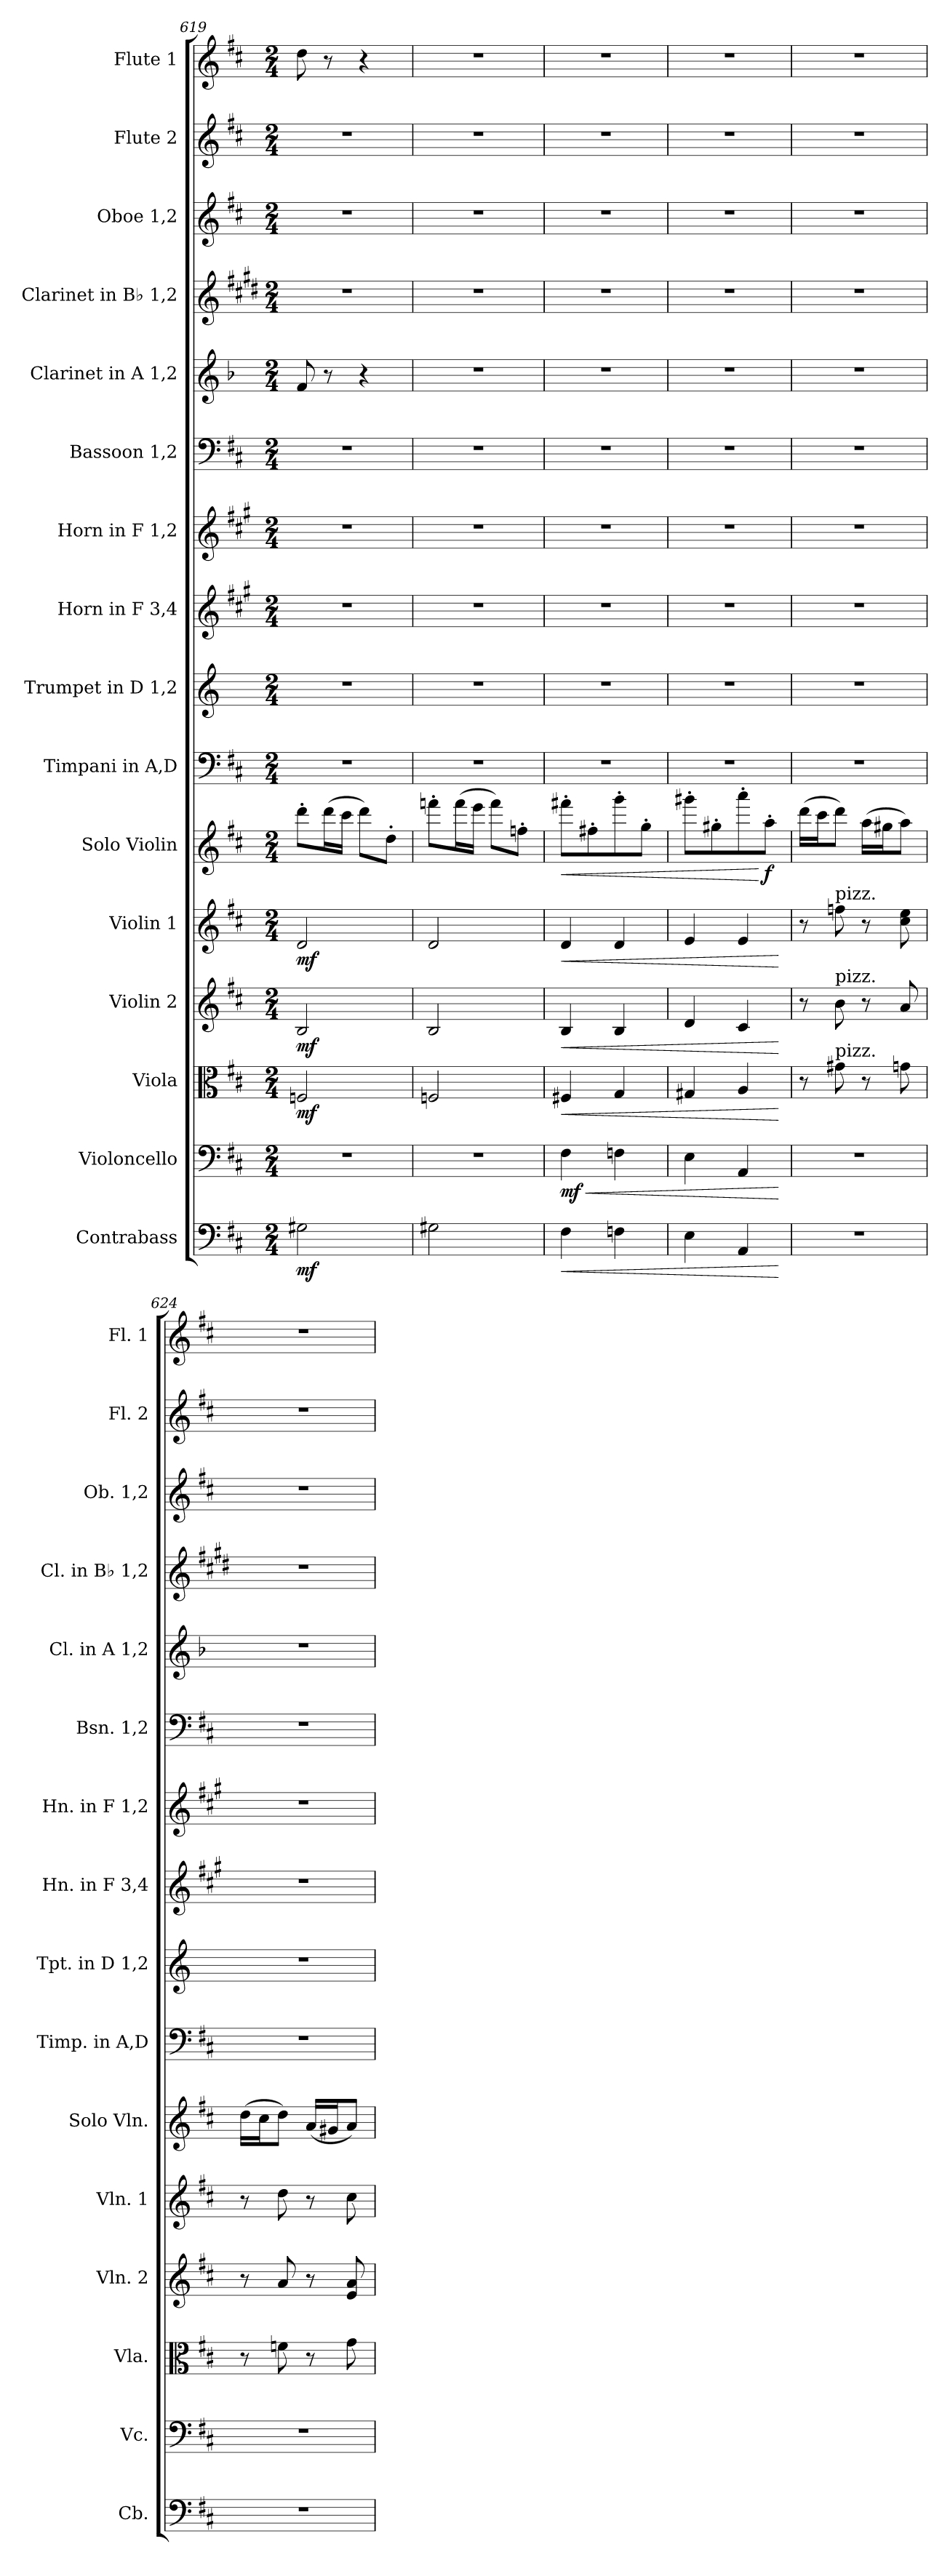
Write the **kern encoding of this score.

**kern	**dynam	**kern	**dynam	**kern	**dynam	**kern	**dynam	**kern	**dynam	**kern	**dynam	**kern	**kern	**kern	**kern	**kern	**kern	**kern	**kern	**kern	**kern
*part16	*part16	*part15	*part15	*part14	*part14	*part13	*part13	*part12	*part12	*part11	*part11	*part10	*part9	*part8	*part7	*part6	*part5	*part4	*part3	*part2	*part1
*staff16	*staff16	*staff15	*staff15	*staff14	*staff14	*staff13	*staff13	*staff12	*staff12	*staff11	*staff11	*staff10	*staff9	*staff8	*staff7	*staff6	*staff5	*staff4	*staff3	*staff2	*staff1
*I"Contrabass	*	*I"Violoncello	*	*I"Viola	*	*I"Violin 2	*	*I"Violin 1	*	*I"Solo Violin	*	*I"Timpani in A,D	*I"Trumpet in D 1,2	*I"Horn in F 3,4	*I"Horn in F 1,2	*I"Bassoon 1,2	*I"Clarinet in A 1,2	*I"Clarinet in B♭ 1,2	*I"Oboe 1,2	*I"Flute 2	*I"Flute 1
*I'Cb.	*	*I'Vc.	*	*I'Vla.	*	*I'Vln. 2	*	*I'Vln. 1	*	*I'Solo Vln.	*	*I'Timp. in A,D	*I'Tpt. in D 1,2	*I'Hn. in F 3,4	*I'Hn. in F 1,2	*I'Bsn. 1,2	*I'Cl. in A 1,2	*I'Cl. in B♭ 1,2	*I'Ob. 1,2	*I'Fl. 2	*I'Fl. 1
*clefF4	*	*clefF4	*	*clefC3	*	*clefG2	*	*clefG2	*	*clefG2	*	*clefF4	*clefG2	*clefG2	*clefG2	*clefF4	*clefG2	*clefG2	*clefG2	*clefG2	*clefG2
*ITrd7c12	*	*	*	*	*	*	*	*	*	*	*	*	*ITrd-1c-2	*ITrd4c7	*ITrd4c7	*	*ITrd2c3	*ITrd1c2	*	*	*
*k[f#c#]	*	*k[f#c#]	*	*k[f#c#]	*	*k[f#c#]	*	*k[f#c#]	*	*k[f#c#]	*	*k[f#c#]	*k[f#c#]	*k[f#c#]	*k[f#c#]	*k[f#c#]	*k[f#c#]	*k[f#c#]	*k[f#c#]	*k[f#c#]	*k[f#c#]
*M2/4	*	*M2/4	*	*M2/4	*	*M2/4	*	*M2/4	*	*M2/4	*	*M2/4	*M2/4	*M2/4	*M2/4	*M2/4	*M2/4	*M2/4	*M2/4	*M2/4	*M2/4
=619	=619	=619	=619	=619	=619	=619	=619	=619	=619	=619	=619	=619	=619	=619	=619	=619	=619	=619	=619	=619	=619
!	!LO:DY:b	!	!	!	!LO:DY:b	!	!LO:DY:b	!	!LO:DY:b	!	!	!	!	!	!	!	!	!	!	!	!
2GG#X\	mf	2r	.	2Fn/	mf	2B/	mf	2d/	mf	8ddd'\L	.	2r	2r	2r	2r	2r	8d/	2r	2r	2r	8dd\
.	.	.	.	.	.	.	.	.	.	(>16ddd\L	.	.	.	.	.	.	8r	.	.	.	8r
.	.	.	.	.	.	.	.	.	.	16ccc#\JJ	.	.	.	.	.	.	.	.	.	.	.
.	.	.	.	.	.	.	.	.	.	8ddd\L)	.	.	.	.	.	.	4r	.	.	.	4r
.	.	.	.	.	.	.	.	.	.	8dd'\J	.	.	.	.	.	.	.	.	.	.	.
=620	=620	=620	=620	=620	=620	=620	=620	=620	=620	=620	=620	=620	=620	=620	=620	=620	=620	=620	=620	=620	=620
2GG#X\	.	2r	.	2Fn/	.	2B/	.	2d/	.	8fffn'\L	.	2r	2r	2r	2r	2r	2r	2r	2r	2r	2r
.	.	.	.	.	.	.	.	.	.	(>16fff\L	.	.	.	.	.	.	.	.	.	.	.
.	.	.	.	.	.	.	.	.	.	16eee\JJ	.	.	.	.	.	.	.	.	.	.	.
.	.	.	.	.	.	.	.	.	.	8fff\L)	.	.	.	.	.	.	.	.	.	.	.
.	.	.	.	.	.	.	.	.	.	8ffn'\J	.	.	.	.	.	.	.	.	.	.	.
=621	=621	=621	=621	=621	=621	=621	=621	=621	=621	=621	=621	=621	=621	=621	=621	=621	=621	=621	=621	=621	=621
!	!LO:HP:b	!	!LO:HP:b	!	!LO:HP:b	!	!LO:HP:b	!	!LO:HP:b	!	!LO:HP:b	!	!	!	!	!	!	!	!	!	!
!	!	!	!LO:DY:n=1:b	!	!	!	!	!	!	!	!	!	!	!	!	!	!	!	!	!	!
4FF#\	<	4F#\	< mf	4F#X/	<	4B/	<	4d/	<	8fff#X'\L	<	2r	2r	2r	2r	2r	2r	2r	2r	2r	2r
.	.	.	.	.	.	.	.	.	.	8ff#X'\	.	.	.	.	.	.	.	.	.	.	.
4FFn\	.	4Fn\	.	4G/	.	4B/	.	4d/	.	8ggg'\	.	.	.	.	.	.	.	.	.	.	.
.	.	.	.	.	.	.	.	.	.	8gg'\J	.	.	.	.	.	.	.	.	.	.	.
!!LO:PB:g=z
=622	=622	=622	=622	=622	=622	=622	=622	=622	=622	=622	=622	=622	=622	=622	=622	=622	=622	=622	=622	=622	=622
4EE\	.	4E\	.	4G#X/	.	4d/	.	4e/	.	8ggg#X'\L	.	2r	2r	2r	2r	2r	2r	2r	2r	2r	2r
.	.	.	.	.	.	.	.	.	.	8gg#X'\	.	.	.	.	.	.	.	.	.	.	.
4AAA/	.	4AA/	.	4A/	.	4c#/	.	4e/	.	8aaa'\	.	.	.	.	.	.	.	.	.	.	.
!	!	!	!	!	!	!	!	!	!	!	!LO:DY:n=1:b	!	!	!	!	!	!	!	!	!	!
.	.	.	.	.	.	.	.	.	.	8aa'\J	[ f	.	.	.	.	.	.	.	.	.	.
.	[	.	[	.	[	.	[	.	[	.	.	.	.	.	.	.	.	.	.	.	.
=623	=623	=623	=623	=623	=623	=623	=623	=623	=623	=623	=623	=623	=623	=623	=623	=623	=623	=623	=623	=623	=623
2r	.	2r	.	8r	.	8r	.	8r	.	(>16ddd\LL	.	2r	2r	2r	2r	2r	2r	2r	2r	2r	2r
.	.	.	.	.	.	.	.	.	.	16ccc#\J	.	.	.	.	.	.	.	.	.	.	.
!	!	!	!	!	!	!	!	!LO:TX:a:t=pizz.	!	!	!	!	!	!	!	!	!	!	!	!	!
!	!	!	!	!	!	!LO:TX:a:t=pizz.	!	!	!	!	!	!	!	!	!	!	!	!	!	!	!
!	!	!	!	!LO:TX:a:t=pizz.	!	!	!	!	!	!	!	!	!	!	!	!	!	!	!	!	!
.	.	.	.	8g#X\	.	8b\	.	8ffn\	.	8ddd\J)	.	.	.	.	.	.	.	.	.	.	.
.	.	.	.	8r	.	8r	.	8r	.	(>16aa\LL	.	.	.	.	.	.	.	.	.	.	.
.	.	.	.	.	.	.	.	.	.	16gg#X\J	.	.	.	.	.	.	.	.	.	.	.
.	.	.	.	8gn\	.	8a/	.	8cc#\ 8ee\	.	8aa\J)	.	.	.	.	.	.	.	.	.	.	.
=624	=624	=624	=624	=624	=624	=624	=624	=624	=624	=624	=624	=624	=624	=624	=624	=624	=624	=624	=624	=624	=624
2r	.	2r	.	8r	.	8r	.	8r	.	(>16dd\LL	.	2r	2r	2r	2r	2r	2r	2r	2r	2r	2r
.	.	.	.	.	.	.	.	.	.	16cc#\J	.	.	.	.	.	.	.	.	.	.	.
.	.	.	.	8fn\	.	8a/	.	8dd\	.	8dd\J)	.	.	.	.	.	.	.	.	.	.	.
.	.	.	.	8r	.	8r	.	8r	.	(<16a/LL	.	.	.	.	.	.	.	.	.	.	.
.	.	.	.	.	.	.	.	.	.	16g#X/J	.	.	.	.	.	.	.	.	.	.	.
.	.	.	.	8g\	.	8e/ 8a/	.	8cc#\	.	8a/J)	.	.	.	.	.	.	.	.	.	.	.
=	=	=	=	=	=	=	=	=	=	=	=	=	=	=	=	=	=	=	=	=	=
*-	*-	*-	*-	*-	*-	*-	*-	*-	*-	*-	*-	*-	*-	*-	*-	*-	*-	*-	*-	*-	*-
